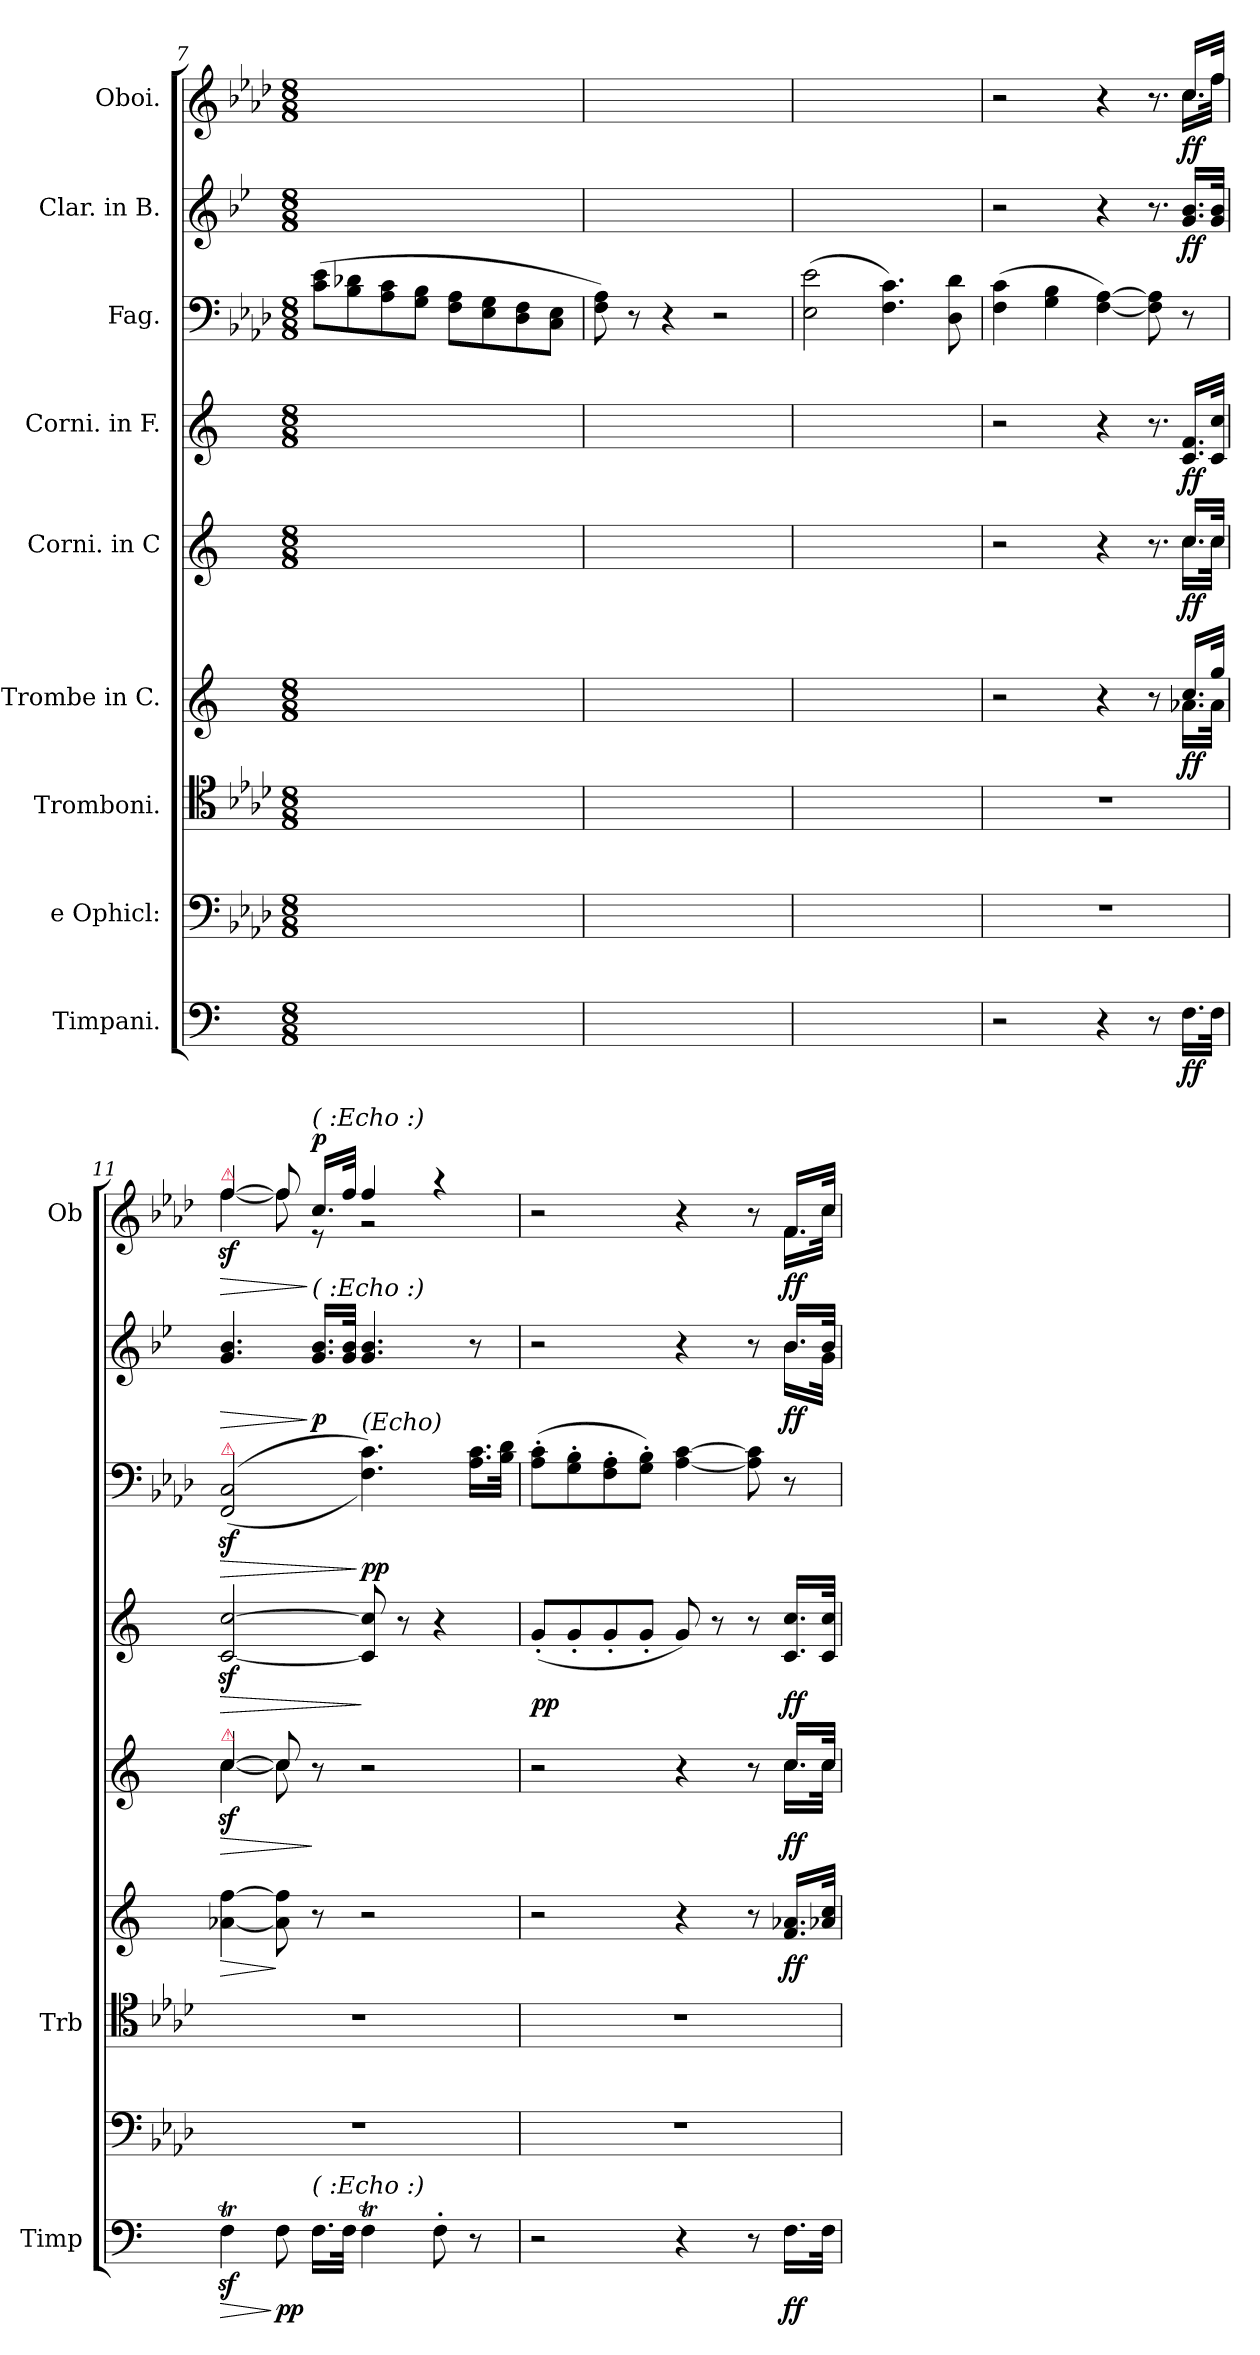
**kern	**dynam	**kern	**kern	**kern	**dynam	**kern	**dynam	**kern	**dynam	**kern	**dynam	**kern	**dynam	**kern	**dynam
*part9	*part9	*part8	*part7	*part6	*part6	*part5	*part5	*part4	*part4	*part3	*part3	*part2	*part2	*part1	*part1
*staff9	*staff9	*staff8	*staff7	*staff6	*staff6	*staff5	*staff5	*staff4	*staff4	*staff3	*staff3	*staff2	*staff2	*staff1	*staff1
*I"Timpani.	*	*I"e Ophicl:	*I"Tromboni.	*I"Trombe in C.	*	*I"Corni. in C	*	*I"Corni. in F.	*	*I"Fag.	*	*I"Clar. in B.	*	*I"Oboi.	*
*I'Timp	*	*	*I'Trb	*	*	*	*	*	*	*	*	*	*	*I'Ob	*
*clefF4	*	*clefF4	*clefC4	*clefG2	*	*clefG2	*	*clefG2	*	*clefF4	*	*clefG2	*	*clefG2	*
*	*	*	*	*	*	*	*	*ITrd4c7	*	*	*	*ITrd1c2	*	*	*
*k[]	*	*k[b-e-a-d-]	*k[b-e-a-d-]	*k[]	*	*k[]	*	*k[b-]	*	*k[b-e-a-d-]	*	*k[b-e-a-d-]	*	*k[b-e-a-d-]	*
*M8/8	*	*M8/8	*M8/8	*M8/8	*	*M8/8	*	*M8/8	*	*M8/8	*	*M8/8	*	*M8/8	*
=7	=7	=7	=7	=7	=7	=7	=7	=7	=7	=7	=7	=7	=7	=7	=7
1ryy	.	1ryy	1ryy	1ryy	.	1ryy	.	1ryy	.	(8c\ 8e-\L	.	1ryy	.	1ryy	.
.	.	.	.	.	.	.	.	.	.	8B-\ 8d-X\	.	.	.	.	.
.	.	.	.	.	.	.	.	.	.	8A-\ 8c\	.	.	.	.	.
.	.	.	.	.	.	.	.	.	.	8G\ 8B-\J	.	.	.	.	.
.	.	.	.	.	.	.	.	.	.	8F\ 8A-\L	.	.	.	.	.
.	.	.	.	.	.	.	.	.	.	8E-\ 8G\	.	.	.	.	.
.	.	.	.	.	.	.	.	.	.	8D-\ 8F\	.	.	.	.	.
.	.	.	.	.	.	.	.	.	.	8C\ 8E-\J	.	.	.	.	.
=8	=8	=8	=8	=8	=8	=8	=8	=8	=8	=8	=8	=8	=8	=8	=8
1ryy	.	1ryy	1ryy	1ryy	.	1ryy	.	1ryy	.	8F\ 8A-\)	.	1ryy	.	1ryy	.
.	.	.	.	.	.	.	.	.	.	8r	.	.	.	.	.
.	.	.	.	.	.	.	.	.	.	4r	.	.	.	.	.
.	.	.	.	.	.	.	.	.	.	2r	.	.	.	.	.
=9	=9	=9	=9	=9	=9	=9	=9	=9	=9	=9	=9	=9	=9	=9	=9
1ryy	.	1ryy	1ryy	1ryy	.	1ryy	.	1ryy	.	(2E-\ 2e-\	.	1ryy	.	1ryy	.
.	.	.	.	.	.	.	.	.	.	4.F\ 4.c\)	.	.	.	.	.
.	.	.	.	.	.	.	.	.	.	8D-\ 8d-\	.	.	.	.	.
=10	=10	=10	=10	=10	=10	=10	=10	=10	=10	=10	=10	=10	=10	=10	=10
*	*	*	*	*^	*	*^	*	*	*	*	*	*	*	*^	*
2r	.	1r	1r	2r	2.ryy	.	2r	2.ryy	.	2r	.	(4F\ 4c\	.	2r	.	2r	2.ryy	.
.	.	.	.	.	.	.	.	.	.	.	.	4G\ 4B-\	.	.	.	.	.	.
4r	.	.	.	4r	.	.	4r	.	.	4r	.	[4F\ [4A-\)	.	4r	.	4r	.	.
!	!	!	!	!	!	!	!LO:N:vis=8.	!	!	!LO:N:vis=8.	!	!	!	!LO:N:vis=8.	!	!LO:N:vis=8.	!	!
8r	.	.	.	8r	8ryy	.	8r	8ryy	.	8r	.	8F]\ 8A-]\	.	8r	.	8r	8ryy	.
16.F\LL	ff	.	.	16.cc/LL	16.a-X\LL	ff	16.cc/LL	16.cc\LL	ff	16.F/ 16.B-/LL	ff	8r	.	16.f/ 16.a-/LL	ff	16.cc/LL	16.cc\LL	ff
32F\JJk	.	.	.	32gg/JJk	32a-\JJk	.	32cc/JJk	32cc\JJk	.	32F/ 32f/JJk	.	.	.	32f/ 32a-/JJk	.	32ff/JJk	32ff\JJk	.
=11	=11	=11	=11	=11	=11	=11	=11	=11	=11	=11	=11	=11	=11	=11	=11	=11	=11	=11
!	!	!	!	!	!	!	!	!	!	!	!	!	!	!	!	!LO:TX:a:color=crimson:t=⚠	!	!
!	!	!	!	!	!	!	!	!	!	!	!	!LO:TX:a:color=crimson:t=⚠	!	!	!	!	!	!
!	!	!	!	!	!	!	!LO:TX:a:color=crimson:t=⚠	!	!	!	!	!	!	!	!	!	!	!
!	!LO:HP:b	!	!	!	!	!LO:HP:b	!	!	!LO:HP:b	!	!LO:HP:b	!	!LO:HP:b	!	!LO:HP:b	!	!	!LO:HP:b
*	*	*	*	*v	*v	*	*	*	*	*	*	*	*	*	*	*	*	*
4FzT\	>	1r	1r	[4a-X\ [4ff\	>	[4cc/	[4ccz\	>	[2Fz/ [2fz/	>	(>(>2FFz/ 2Cz/	>	4.f/ 4.a-/	>	[4ff/	[4ffz\	>
!	!LO:DY:n=1:b	!	!	!	!	!	!	!	!	!	!	!	!	!	!	!	!
8F\	] pp.	.	.	8a-]\ 8ff]\	]	8cc/]	8cc\]	.	.	.	.	.	.	.	8ff/]	8ff\]	.
!	!	!	!	!	!	!	!	!	!	!	!	!	!	!	!LO:TX:a:i:t=( &colon;Echo &colon;)	!	!
!	!	!	!	!	!	!	!	!	!	!	!	!	!LO:TX:a:i:t=( &colon;Echo &colon;)	!	!	!	!
!LO:TX:a:i:t=( &colon;Echo &colon;)	!	!	!	!	!	!	!	!	!	!	!	!	!	!	!	!	!
!	!	!	!	!	!	!	!	!	!	!	!	!	!	!	!	!	!LO:DY:n=1:a
16.F\LL	.	.	.	8r	.	8r	2ryy	]	.	.	.	.	16.f/ 16.a-/LL	] p	16.cc/LL	8r	] p
32F\JJk	.	.	.	.	.	.	.	.	.	.	.	.	32f/ 32a-/JJk	.	32ff/JJk	.	.
!	!	!	!	!	!	!	!	!	!	!	!LO:TX:a:i:t=(Echo)	!	!	!	!	!	!
4FT\	.	.	.	2r	.	2r	.	.	8F]/ 8f]/	]	4.F\ 4.c\))	] pp	4.f/ 4.a-/	.	4ff/	2r	.
.	.	.	.	.	.	.	.	.	8r	.	.	.	.	.	.	.	.
8F'\	.	.	.	.	.	.	.	.	4r	.	.	.	.	.	4r	.	.
8r	.	.	.	.	.	.	8ryy	.	.	.	16.A-\ 16.c\LL	.	8r	.	.	.	.
.	.	.	.	.	.	.	.	.	.	.	32B-\ 32d-\JJk	.	.	.	.	.	.
=12	=12	=12	=12	=12	=12	=12	=12	=12	=12	=12	=12	=12	=12	=12	=12	=12	=12
*	*	*	*	*	*	*	*	*	*	*	*	*	*^	*	*	*	*
2r	.	1r	1r	2r	.	2r	2.ryy	.	(>8c'/L	pp	(8A-'\ 8c'\L	.	2r	2.ryy	.	2r	2.ryy	.
.	.	.	.	.	.	.	.	.	8c'/	.	8G'\ 8B-'\	.	.	.	.	.	.	.
.	.	.	.	.	.	.	.	.	8c'/	.	8F'\ 8A-'\	.	.	.	.	.	.	.
.	.	.	.	.	.	.	.	.	8c'/J	.	8G'\ 8B-'\J)	.	.	.	.	.	.	.
4r	.	.	.	4r	.	4r	.	.	8c/)	.	[4A-\ [4c\	.	4r	.	.	4r	.	.
.	.	.	.	.	.	.	.	.	8r	.	.	.	.	.	.	.	.	.
8r	.	.	.	8r	.	8r	8ryy	.	8r	.	8A-]\ 8c]\	.	8r	8ryy	.	8r	8ryy	.
16.F\LL	ff	.	.	16.f/ 16.a-X/LL	ff	16.cc/LL	16.cc\LL	ff	16.F/ 16.f/LL	ff	8r	.	16.a-/LL	16.a-\LL	ff	16.f/LL	16.f\LL	ff
32F\JJk	.	.	.	32a-X/ 32cc/JJk	.	32cc/JJk	32cc\JJk	.	32F/ 32f/JJk	.	.	.	32a-/JJk	32f\JJk	.	32cc/JJk	32cc\JJk	.
*	*	*	*	*	*	*	*	*	*	*	*	*	*v	*v	*	*	*	*
*	*	*	*	*	*	*v	*v	*	*	*	*	*	*	*	*v	*v	*
=	=	=	=	=	=	=	=	=	=	=	=	=	=	=	=
*-	*-	*-	*-	*-	*-	*-	*-	*-	*-	*-	*-	*-	*-	*-	*-
